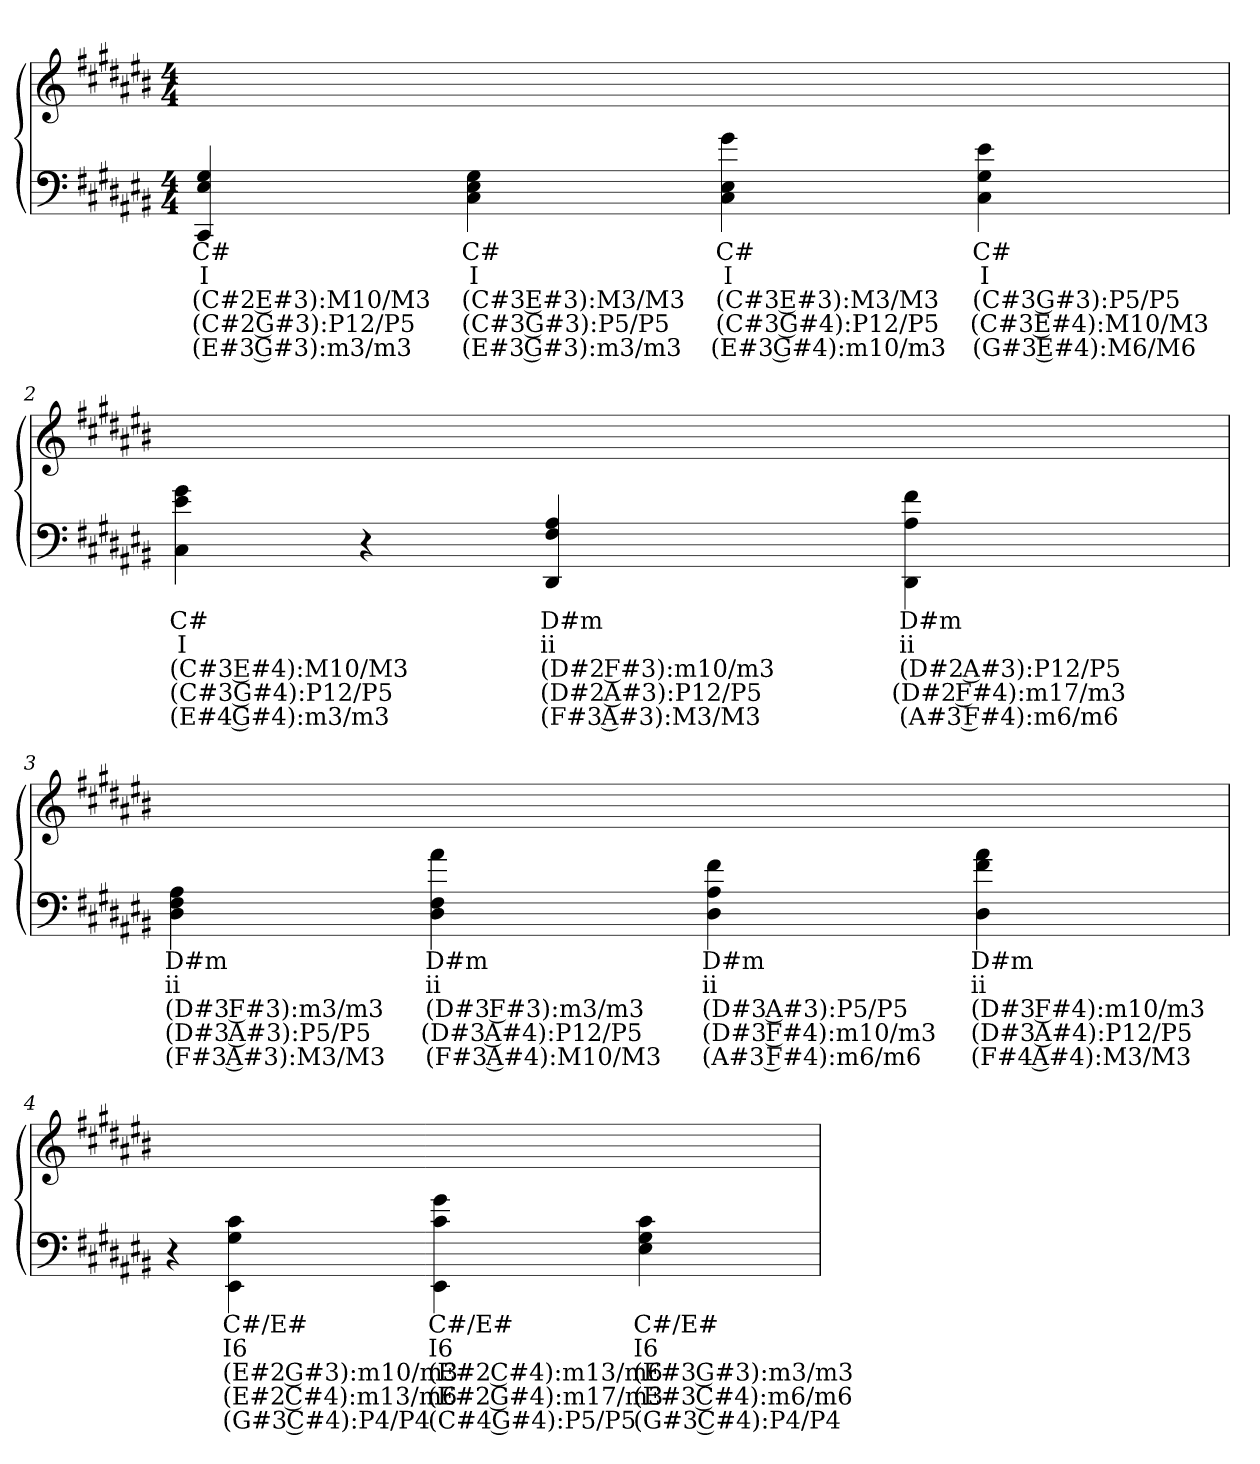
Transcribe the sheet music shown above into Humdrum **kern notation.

**kern	**text	**text	**text	**text	**text	**kern
*part2	*part2	*part2	*part2	*part2	*part2	*part1
*staff2	*staff2	*staff2	*staff2	*staff2	*staff2	*staff1
*clefF4	*	*	*	*	*	*clefG2
*k[f#c#g#d#a#e#b#]	*	*	*	*	*	*k[f#c#g#d#a#e#b#]
*C#:	*	*	*	*	*	*C#:
*M4/4	*	*	*	*	*	*M4/4
*MM60	*	*	*	*	*	*MM60
=1	=1	=1	=1	=1	=1	=1
4CC# 4E# 4G#	C#	I	(C#2 E#3):M10/M3	(C#2 G#3):P12/P5	(E#3 G#3):m3/m3	1ryy
4C# 4E# 4G#	C#	I	(C#3 E#3):M3/M3	(C#3 G#3):P5/P5	(E#3 G#3):m3/m3	.
4C# 4E# 4g#	C#	I	(C#3 E#3):M3/M3	(C#3 G#4):P12/P5	(E#3 G#4):m10/m3	.
4C# 4G# 4e#	C#	I	(C#3 G#3):P5/P5	(C#3 E#4):M10/M3	(G#3 E#4):M6/M6	.
=2	=2	=2	=2	=2	=2	=2
4C# 4e# 4g#	C#	I	(C#3 E#4):M10/M3	(C#3 G#4):P12/P5	(E#4 G#4):m3/m3	1ryy
4r	.	.	.	.	.	.
4DD# 4F# 4A#	D#m	ii	(D#2 F#3):m10/m3	(D#2 A#3):P12/P5	(F#3 A#3):M3/M3	.
4DD# 4A# 4f#	D#m	ii	(D#2 A#3):P12/P5	(D#2 F#4):m17/m3	(A#3 F#4):m6/m6	.
=3	=3	=3	=3	=3	=3	=3
4D# 4F# 4A#	D#m	ii	(D#3 F#3):m3/m3	(D#3 A#3):P5/P5	(F#3 A#3):M3/M3	1ryy
4D# 4F# 4a#	D#m	ii	(D#3 F#3):m3/m3	(D#3 A#4):P12/P5	(F#3 A#4):M10/M3	.
4D# 4A# 4f#	D#m	ii	(D#3 A#3):P5/P5	(D#3 F#4):m10/m3	(A#3 F#4):m6/m6	.
4D# 4f# 4a#	D#m	ii	(D#3 F#4):m10/m3	(D#3 A#4):P12/P5	(F#4 A#4):M3/M3	.
=4	=4	=4	=4	=4	=4	=4
4r	.	.	.	.	.	1ryy
4EE# 4G# 4c#	C#/E#	I6	(E#2 G#3):m10/m3	(E#2 C#4):m13/m6	(G#3 C#4):P4/P4	.
4EE# 4c# 4g#	C#/E#	I6	(E#2 C#4):m13/m6	(E#2 G#4):m17/m3	(C#4 G#4):P5/P5	.
4E# 4G# 4c#	C#/E#	I6	(E#3 G#3):m3/m3	(E#3 C#4):m6/m6	(G#3 C#4):P4/P4	.
=	=	=	=	=	=	=
*-	*-	*-	*-	*-	*-	*-
